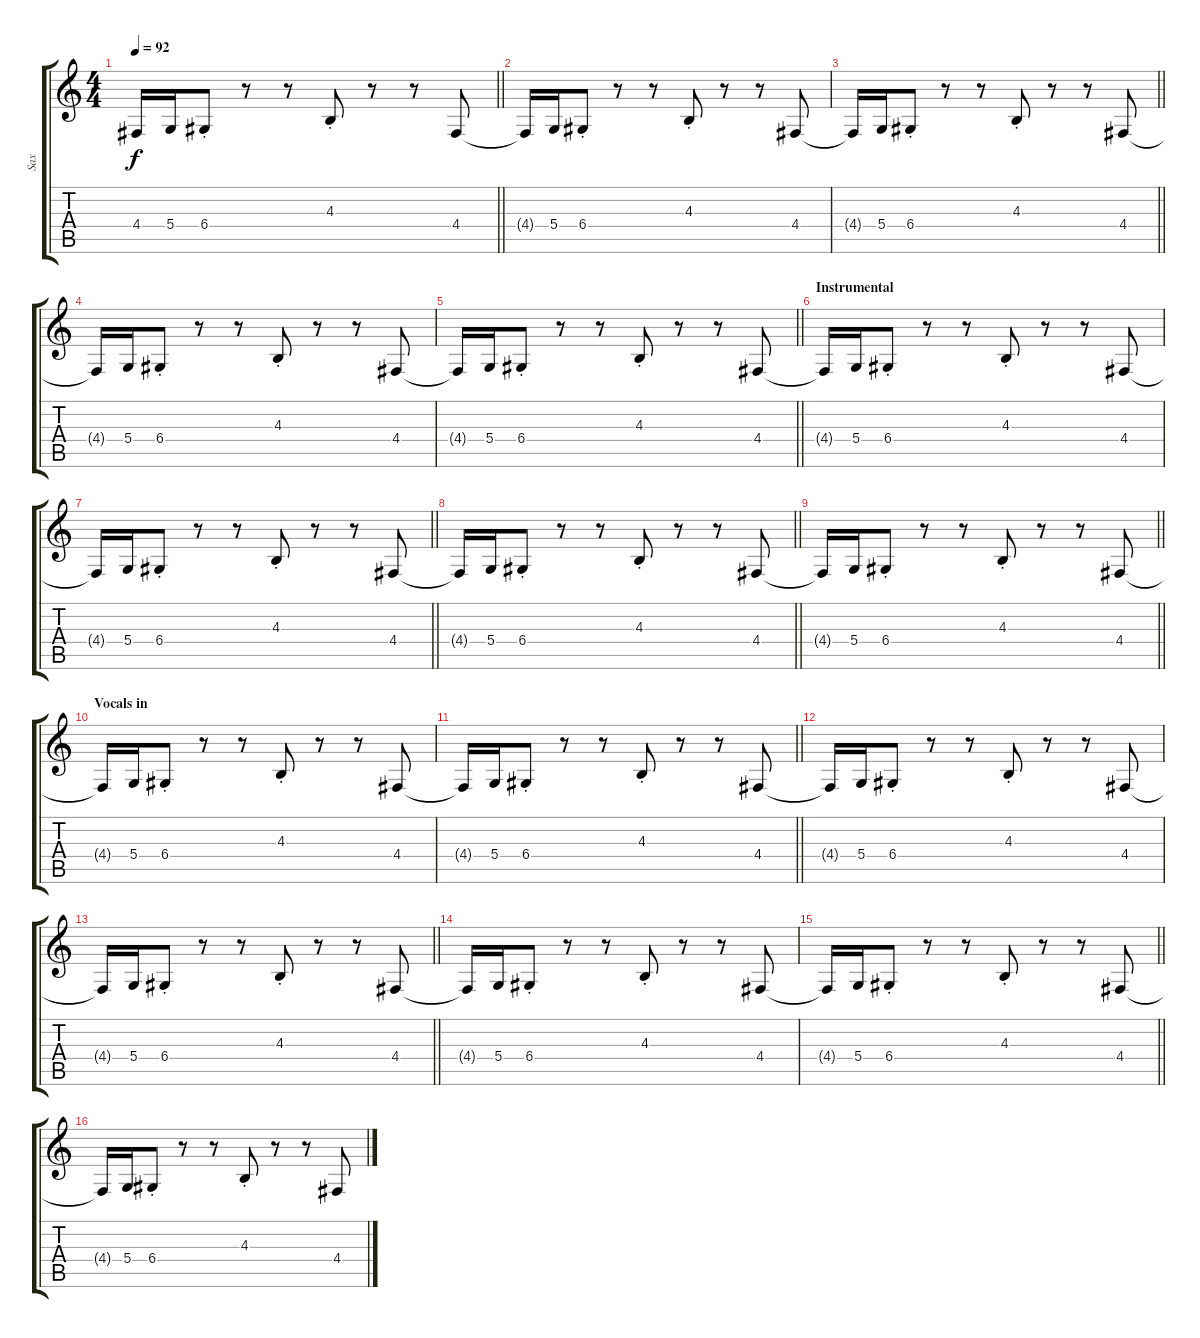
\track ("Sax" "Sax") {instrument tenorsax}
\staff {score tabs}
\tuning (E4 B3 G3 D3 A2 E2) {hide}
\ts (4 4)
\tempo 92
\clef g2
\barLineRight lightlight
\ks c
4.4{t}.16{dy f} 5.4.16 6.4{st}.8 r.8 r.8 4.3{st}.8 r.8 r.8 4.4.8 |
4.4{t}.16 5.4.16 6.4{st}.8 r.8 r.8 4.3{st}.8 r.8 r.8 4.4.8 |
\barLineRight lightlight
4.4{t}.16 5.4.16 6.4{st}.8 r.8 r.8 4.3{st}.8 r.8 r.8 4.4.8 |
4.4{t}.16 5.4.16 6.4{st}.8 r.8 r.8 4.3{st}.8 r.8 r.8 4.4.8 |
\barLineRight lightlight
4.4{t}.16 5.4.16 6.4{st}.8 r.8 r.8 4.3{st}.8 r.8 r.8 4.4.8 |
\section ("" "Instrumental")
4.4{t}.16 5.4.16 6.4{st}.8 r.8 r.8 4.3{st}.8 r.8 r.8 4.4.8 |
\barLineRight lightlight
4.4{t}.16 5.4.16 6.4{st}.8 r.8 r.8 4.3{st}.8 r.8 r.8 4.4.8 |
\barLineRight lightlight
4.4{t}.16 5.4.16 6.4{st}.8 r.8 r.8 4.3{st}.8 r.8 r.8 4.4.8 |
\barLineRight lightlight
4.4{t}.16 5.4.16 6.4{st}.8 r.8 r.8 4.3{st}.8 r.8 r.8 4.4.8 |
\section ("" "Vocals in")
4.4{t}.16 5.4.16 6.4{st}.8 r.8 r.8 4.3{st}.8 r.8 r.8 4.4.8 |
\barLineRight lightlight
4.4{t}.16 5.4.16 6.4{st}.8 r.8 r.8 4.3{st}.8 r.8 r.8 4.4.8 |
4.4{t}.16 5.4.16 6.4{st}.8 r.8 r.8 4.3{st}.8 r.8 r.8 4.4.8 |
\barLineRight lightlight
4.4{t}.16 5.4.16 6.4{st}.8 r.8 r.8 4.3{st}.8 r.8 r.8 4.4.8 |
4.4{t}.16 5.4.16 6.4{st}.8 r.8 r.8 4.3{st}.8 r.8 r.8 4.4.8 |
\barLineRight lightlight
4.4{t}.16 5.4.16 6.4{st}.8 r.8 r.8 4.3{st}.8 r.8 r.8 4.4.8 |
4.4{t}.16 5.4.16 6.4{st}.8 r.8 r.8 4.3{st}.8 r.8 r.8 4.4.8
